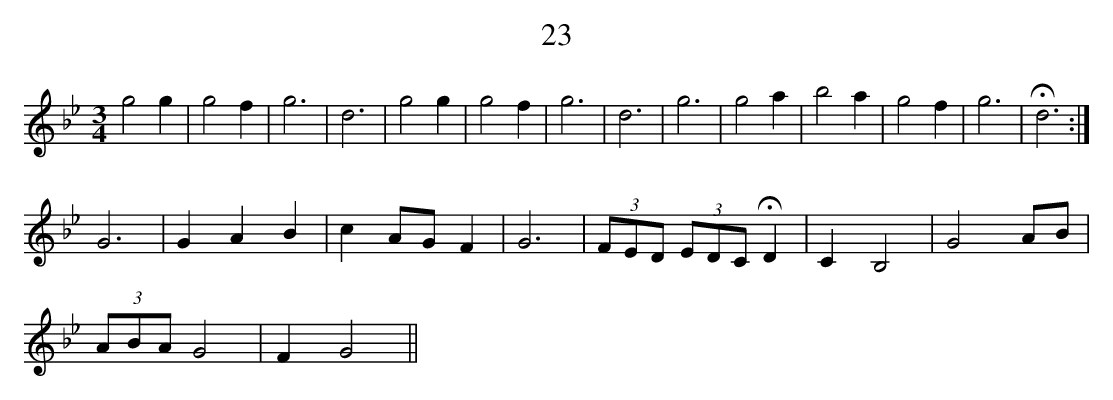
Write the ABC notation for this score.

X:1
T: 23
M: 4/4
L: 1/8
K: Gmin
M:3/4
g4 g2|g4 f2|g6|d6|g4 g2|g4 f2|g6|d6|g6|g4 a2|b4 a2|g4 f2|g6|Hd6:|
G6|G2 A2 B2|c2 AG F2|G6|(3FED (3EDC HD2|C2 B,4|G4 AB|
(3ABA G4|F2 G4||
